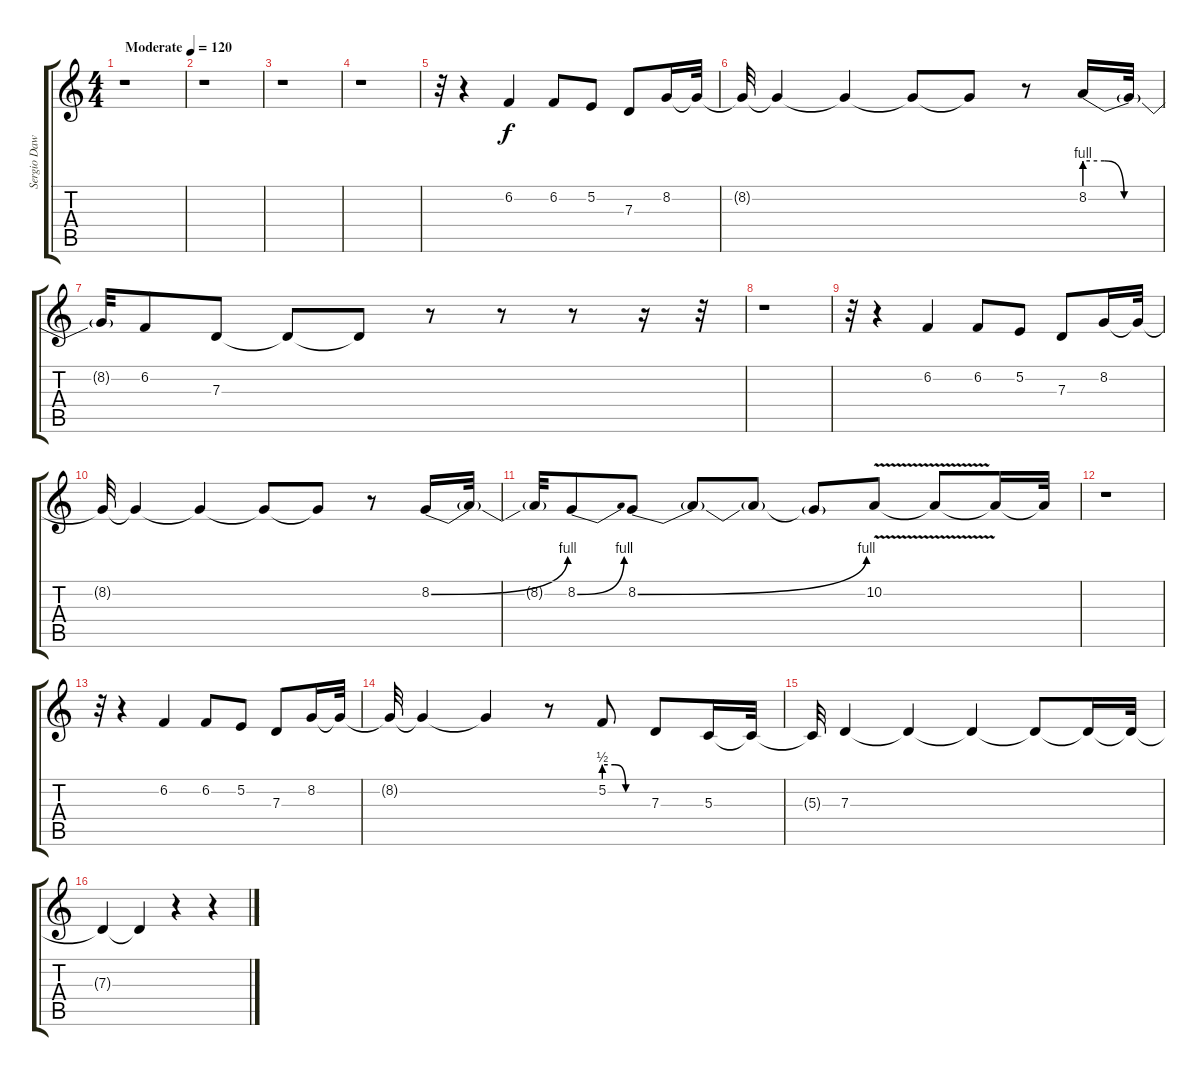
\track ("Sergio Dawi" "Sergio Daw") {instrument altosax}
\staff {score tabs}
\tuning (E4 B3 G3 D3 A2 E2) {hide}
\ts (4 4)
\tempo (120 "Moderate")
\clef g2
\ks c
r.1{dy f instrument altosax} |
r.1 |
r.1 |
r.1 |
r.32{volume 9} r.4 6.2.4 6.2.8 5.2.8 7.3.8 8.2.16 8.2{t}.32 |
8.2{t}.32 8.2{t}.4 8.2{t}.4 8.2{t}.8 8.2{t}.8 r.8 8.2{be (custom 0 4 15 4 30 0 60 0)}.16 8.2{t}.32 |
8.2{t}.32 6.2.8 7.3.8 7.3{t}.8 7.3{t}.8 r.8 r.8 r.8 r.16 r.32 |
r.1 |
r.32 r.4 6.2.4 6.2.8 5.2.8 7.3.8 8.2.16 8.2{t}.32 |
8.2{t}.32 8.2{t}.4 8.2{t}.4 8.2{t}.8 8.2{t}.8 r.8 8.2{be (bend 0 0 60 4)}.16 8.2{t}.32 |
8.2{t}.32 8.2{be (bend 0 0 60 4)}.8 8.2{be (bend 0 0 60 4)}.8 8.2{t}.8 8.2{t}.8 8.2{t}.8 10.2{v}.8 10.2{t}.8 10.2{t}.16 10.2{t}.32 |
r.1 |
r.32 r.4 6.2.4 6.2.8 5.2.8 7.3.8 8.2.16 8.2{t}.32 |
8.2{t}.32 8.2{t}.4 8.2{t}.4 r.8 5.2{be (custom 0 2 15 2 30 0 60 0)}.8 7.3.8 5.3.16 5.3{t}.32 |
5.3{t}.32 7.3.4{volume 3} 7.3{t}.4 7.3{t}.4 7.3{t}.8 7.3{t}.16 7.3{t}.32 |
7.3{t}.4 7.3{t}.4 r.4 r.4
